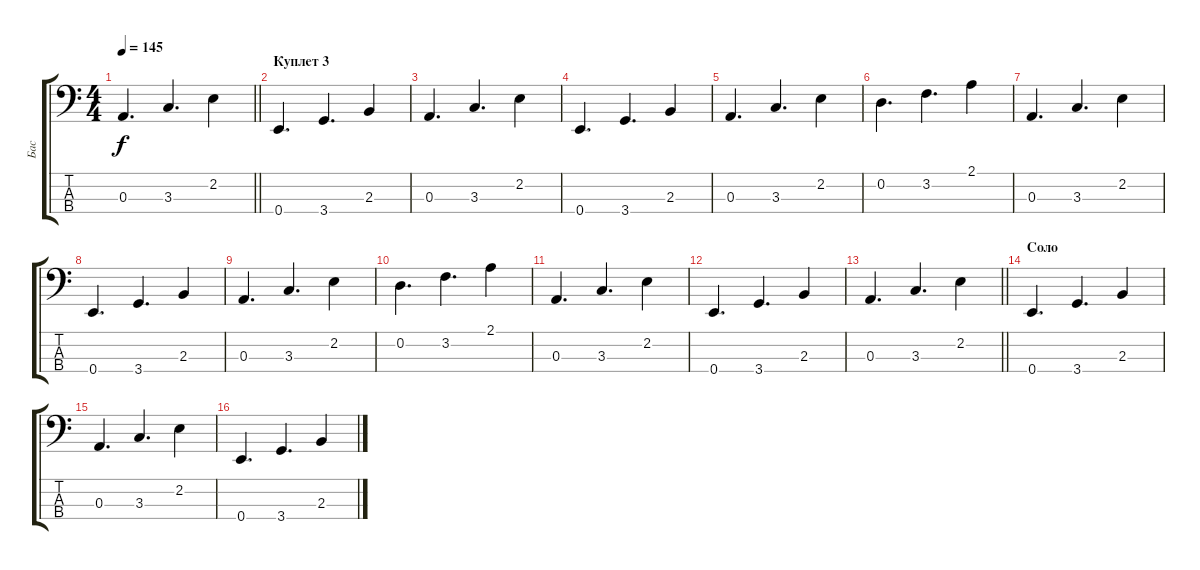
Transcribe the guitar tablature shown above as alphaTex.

\track ("Бас" "Бас") {instrument electricbasspick}
\staff {score tabs}
\tuning (G2 D2 A1 E1) {hide}
\ts (4 4)
\tempo 145
\clef f4
\barLineRight lightlight
\ks c
0.3.4{d dy f} 3.3.4{d} 2.2.4 |
\section ("" "Куплет 3")
0.4.4{d} 3.4.4{d} 2.3.4 |
0.3.4{d} 3.3.4{d} 2.2.4 |
0.4.4{d} 3.4.4{d} 2.3.4 |
0.3.4{d} 3.3.4{d} 2.2.4 |
0.2.4{d} 3.2.4{d} 2.1.4 |
0.3.4{d} 3.3.4{d} 2.2.4 |
0.4.4{d} 3.4.4{d} 2.3.4 |
0.3.4{d} 3.3.4{d} 2.2.4 |
0.2.4{d} 3.2.4{d} 2.1.4 |
0.3.4{d} 3.3.4{d} 2.2.4 |
0.4.4{d} 3.4.4{d} 2.3.4 |
\barLineRight lightlight
0.3.4{d} 3.3.4{d} 2.2.4 |
\section ("" "Соло")
0.4.4{d} 3.4.4{d} 2.3.4 |
0.3.4{d} 3.3.4{d} 2.2.4 |
0.4.4{d} 3.4.4{d} 2.3.4
